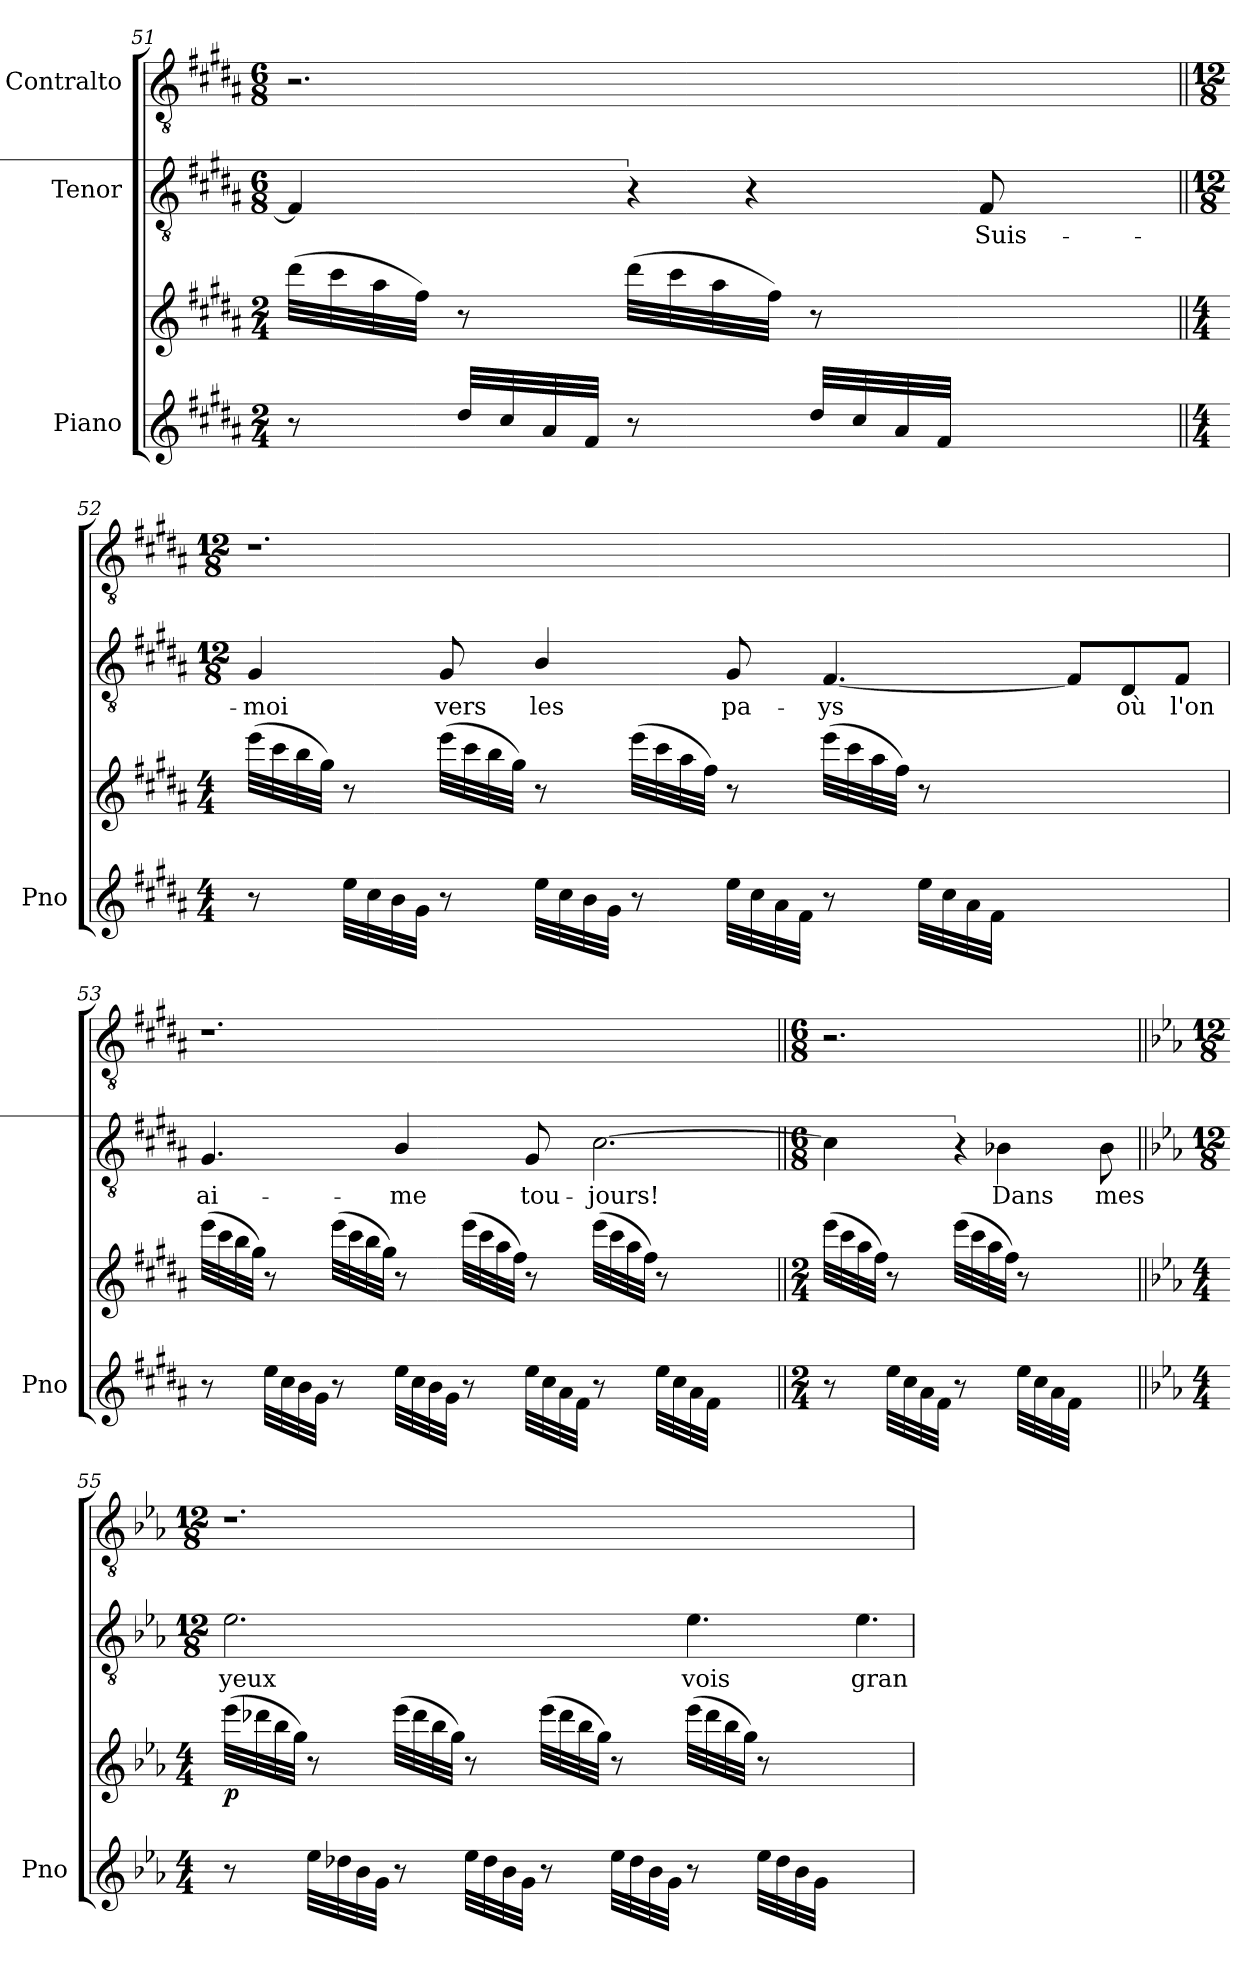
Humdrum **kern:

**kern	**kern	**dynam	**kern	**text	**kern
*part3	*part3	*part3	*part2	*part2	*part1
*staff4	*staff3	*staff3/4	*staff2	*staff2	*staff1
*I"Piano	*	*	*I"Tenor	*	*I"Contralto
*I'Pno	*	*	*	*	*
!!LO:LB:g=z
*clefG2	*clefG2	*	*clefGv2	*	*clefGv2
*k[f#c#g#d#a#]	*k[f#c#g#d#a#]	*	*k[f#c#g#d#a#]	*	*k[f#c#g#d#a#]
*M2/4	*M2/4	*	*M6/8	*	*M6/8
=51	=51	=51	=51	=51	=51
8r	(32ddd#\LLL	.	4F#/]	.	2.r
.	32ccc#\	.	.	.	.
.	32aa#\	.	.	.	.
.	32ff#\JJJ)	.	.	.	.
32dd#/LLL	8r	.	.	.	.
32cc#/	.	.	.	.	.
32a#/	.	.	.	.	.
32f#/JJJ	.	.	.	.	.
!	!	!	!LO:N:vis=8	!	!
8r	(32ddd#\LLL	.	12r	.	.
.	32ccc#\	.	.	.	.
.	32aa#\	.	.	.	.
!	!	!	!LO:N:vis=4	!	!
.	.	.	6r	.	.
.	32ff#\JJJ)	.	.	.	.
32dd#/LLL	8r	.	.	.	.
32cc#/	.	.	.	.	.
32a#/	.	.	.	.	.
32f#/JJJ	.	.	.	.	.
!	!	!	!	!LO:LY:b	!
4ryy	4ryy	.	8F#/	Suis-	.
.	.	.	8ryy	.	.
!!LO:LB:g=z
=52||	=52||	=52||	=52||	=52||	=52||
*M4/4	*M4/4	*	*M12/8	*	*M12/8
!	!	!	!	!LO:LY:b	!
8r	(32eee\LLL	.	4G#/	-moi	1.r
.	32ccc#\	.	.	.	.
.	32bb\	.	.	.	.
.	32gg#\JJJ)	.	.	.	.
32ee\LLL	8r	.	.	.	.
32cc#\	.	.	.	.	.
32b\	.	.	.	.	.
32g#\JJJ	.	.	.	.	.
!	!	!	!	!LO:LY:b	!
8r	(32eee\LLL	.	8G#/	vers	.
.	32ccc#\	.	.	.	.
.	32bb\	.	.	.	.
.	32gg#\JJJ)	.	.	.	.
!	!	!	!	!LO:LY:b	!
32ee\LLL	8r	.	4B/	les	.
32cc#\	.	.	.	.	.
32b\	.	.	.	.	.
32g#\JJJ	.	.	.	.	.
8r	(32eee\LLL	.	.	.	.
.	32ccc#\	.	.	.	.
.	32aa#\	.	.	.	.
.	32ff#\JJJ)	.	.	.	.
!	!	!	!	!LO:LY:b	!
32ee\LLL	8r	.	8G#/	pa-	.
32cc#\	.	.	.	.	.
32a#\	.	.	.	.	.
32f#\JJJ	.	.	.	.	.
!	!	!	!	!LO:LY:b	!
8r	(32eee\LLL	.	[4.F#/	-ys	.
.	32ccc#\	.	.	.	.
.	32aa#\	.	.	.	.
.	32ff#\JJJ)	.	.	.	.
32ee\LLL	8r	.	.	.	.
32cc#\	.	.	.	.	.
32a#\	.	.	.	.	.
32f#\JJJ	.	.	.	.	.
2ryy	2ryy	.	.	.	.
.	.	.	8F#/L]	.	.
!	!	!	!	!LO:LY:b	!
.	.	.	8D#/	où	.
!	!	!	!	!LO:LY:b	!
.	.	.	8F#/J	l'on	.
!!LO:PB:g=z
=53	=53	=53	=53	=53	=53
!	!	!	!	!LO:LY:b	!
8r	(32eee\LLL	.	4.G#/	ai-	1.r
.	32ccc#\	.	.	.	.
.	32bb\	.	.	.	.
.	32gg#\JJJ)	.	.	.	.
32ee\LLL	8r	.	.	.	.
32cc#\	.	.	.	.	.
32b\	.	.	.	.	.
32g#\JJJ	.	.	.	.	.
8r	(32eee\LLL	.	.	.	.
.	32ccc#\	.	.	.	.
.	32bb\	.	.	.	.
.	32gg#\JJJ)	.	.	.	.
!	!	!	!	!LO:LY:b	!
32ee\LLL	8r	.	4B/	-me	.
32cc#\	.	.	.	.	.
32b\	.	.	.	.	.
32g#\JJJ	.	.	.	.	.
8r	(32eee\LLL	.	.	.	.
.	32ccc#\	.	.	.	.
.	32aa#\	.	.	.	.
.	32ff#\JJJ)	.	.	.	.
!	!	!	!	!LO:LY:b	!
32ee\LLL	8r	.	8G#/	tou-	.
32cc#\	.	.	.	.	.
32a#\	.	.	.	.	.
32f#\JJJ	.	.	.	.	.
!	!	!	!	!LO:LY:b	!
8r	(32eee\LLL	.	[2.c#\	-jours!	.
.	32ccc#\	.	.	.	.
.	32aa#\	.	.	.	.
.	32ff#\JJJ)	.	.	.	.
32ee\LLL	8r	.	.	.	.
32cc#\	.	.	.	.	.
32a#\	.	.	.	.	.
32f#\JJJ	.	.	.	.	.
2ryy	2ryy	.	.	.	.
!!LO:LB:g=z
=54||	=54||	=54||	=54||	=54||	=54||
*M2/4	*M2/4	*	*M6/8	*	*M6/8
8r	(32eee\LLL	.	4c#\]	.	2.r
.	32ccc#\	.	.	.	.
.	32aa#\	.	.	.	.
.	32ff#\JJJ)	.	.	.	.
32ee\LLL	8r	.	.	.	.
32cc#\	.	.	.	.	.
32a#\	.	.	.	.	.
32f#\JJJ	.	.	.	.	.
!	!	!	!LO:N:vis=8	!	!
8r	(32eee\LLL	.	12r	.	.
.	32ccc#\	.	.	.	.
.	32aa#\	.	.	.	.
!	!	!	!	!LO:LY:b	!
.	.	.	4B-X\	Dans	.
.	32ff#\JJJ)	.	.	.	.
32ee\LLL	8r	.	.	.	.
32cc#\	.	.	.	.	.
32a#\	.	.	.	.	.
32f#\JJJ	.	.	.	.	.
4ryy	4ryy	.	.	.	.
!	!	!	!	!LO:LY:b	!
.	.	.	8B-\	mes	.
.	.	.	24ryy	.	.
!!LO:LB:g=z
=55||	=55||	=55||	=55||	=55||	=55||
*k[b-e-a-]	*k[b-e-a-]	*	*k[b-e-a-]	*	*k[b-e-a-]
*M4/4	*M4/4	*	*M12/8	*	*M12/8
!	!	!LO:DY:b	!	!LO:LY:b	!
8r	(32eee-\LLL	p	2.e-\	yeux	1.r
.	32ddd-X\	.	.	.	.
.	32bb-\	.	.	.	.
.	32gg\JJJ)	.	.	.	.
32ee-\LLL	8r	.	.	.	.
32dd-X\	.	.	.	.	.
32b-\	.	.	.	.	.
32g\JJJ	.	.	.	.	.
8r	(32eee-\LLL	.	.	.	.
.	32ddd-\	.	.	.	.
.	32bb-\	.	.	.	.
.	32gg\JJJ)	.	.	.	.
32ee-\LLL	8r	.	.	.	.
32dd-\	.	.	.	.	.
32b-\	.	.	.	.	.
32g\JJJ	.	.	.	.	.
8r	(32eee-\LLL	.	.	.	.
.	32ddd-\	.	.	.	.
.	32bb-\	.	.	.	.
.	32gg\JJJ)	.	.	.	.
32ee-\LLL	8r	.	.	.	.
32dd-\	.	.	.	.	.
32b-\	.	.	.	.	.
32g\JJJ	.	.	.	.	.
!	!	!	!	!LO:LY:b	!
8r	(32eee-\LLL	.	4.e-\	vois	.
.	32ddd-\	.	.	.	.
.	32bb-\	.	.	.	.
.	32gg\JJJ)	.	.	.	.
32ee-\LLL	8r	.	.	.	.
32dd-\	.	.	.	.	.
32b-\	.	.	.	.	.
32g\JJJ	.	.	.	.	.
2ryy	2ryy	.	.	.	.
!	!	!	!	!LO:LY:b	!
.	.	.	4.e-\	gran-	.
=	=	=	=	=	=
*-	*-	*-	*-	*-	*-
